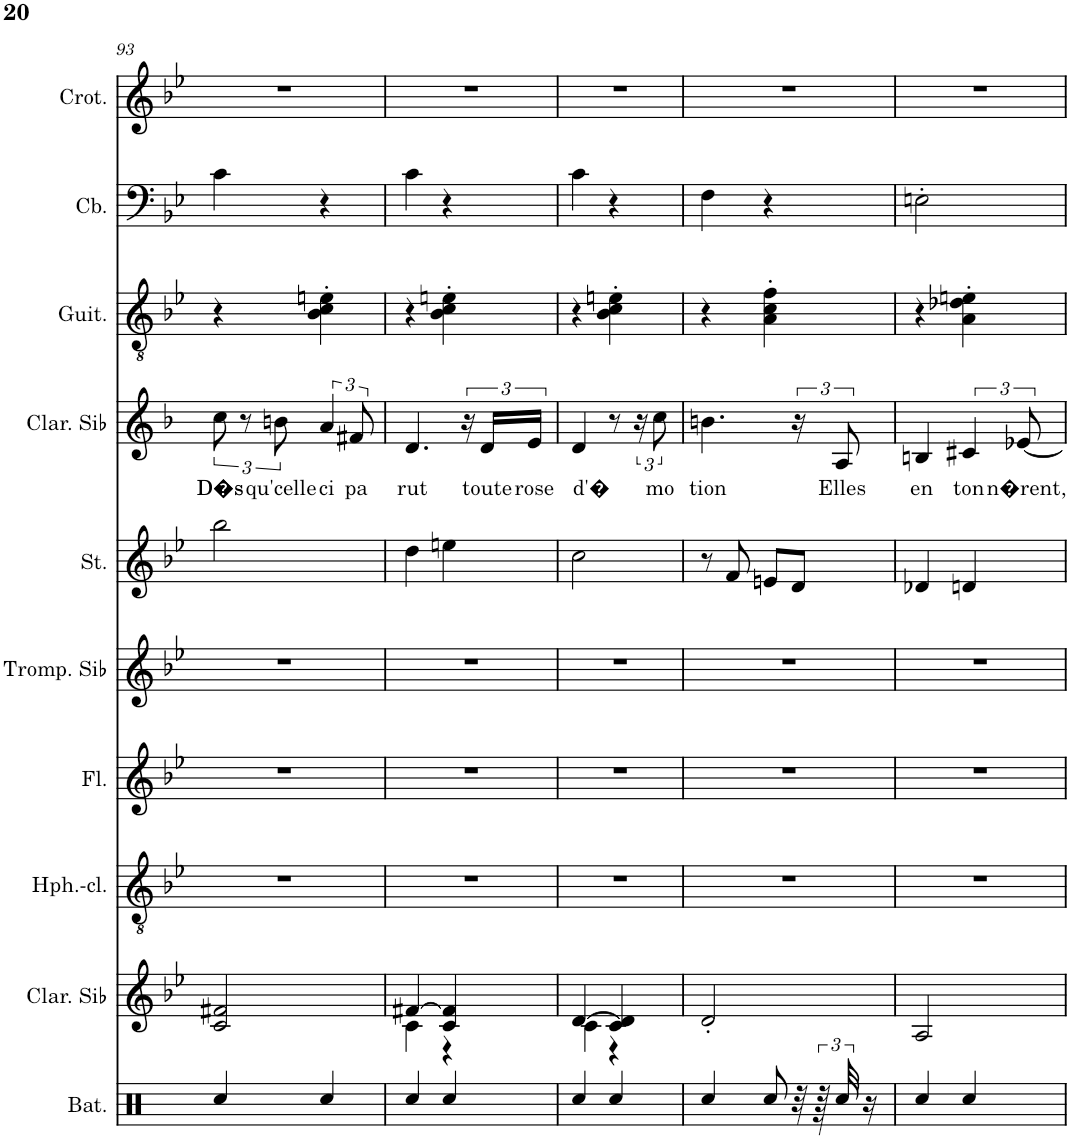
**kern	**kern	**kern	**kern	**kern	**kern	**kern	**text	**kern	**kern	**kern
*part10	*part9	*part8	*part7	*part6	*part5	*part4	*part4	*part3	*part2	*part1
*staff10	*staff9	*staff8	*staff7	*staff6	*staff5	*staff4	*staff4	*staff3	*staff2	*staff1
*I"Batterie	*I"Clarinette en Sib	*I"Clarinette-Heckelphone	*I"Flûte	*I"Trompette en Sib	*I"Cordes	*I"Clarinette en Sib	*	*I"Guitare classique	*I"Contrebasse	*I"Crotales
*I'Bat.	*I'Clar. Sib	*	*I'Fl.	*I'Tromp. Sib	*	*I'Clar. Sib	*	*I'Guit.	*I'Cb.	*I'Crot.
!!LO:PB:g=z
*clefX	*clefG2	*clefGv2	*clefG2	*clefG2	*clefF4	*clefG2	*	*clefGv2	*clefF4	*clefG2
*	*Trd1c2	*	*	*Trd1c2	*	*Trd1c2	*	*	*Trd7c12	*Trd-14c-24
*k[]	*k[b-e-]	*k[b-e-]	*k[b-e-]	*k[b-e-]	*k[b-e-]	*k[b-]	*	*k[b-e-]	*k[b-e-]	*k[b-e-]
*M2/4	*M2/4	*M2/4	*M2/4	*M2/4	*M2/4	*M2/4	*	*M2/4	*M2/4	*M2/4
=93	=93	=93	=93	=93	=93	=93	=93	=93	=93	=93
!	!	!	!	!	!	!	!LO:LY:b	!	!	!
4Rcc/	2c/ 2f#X/	2r	2r	2r	2bb-\	12cc\	D�s	4r	4c\	2r
.	.	.	.	.	.	12r	.	.	.	.
!	!	!	!	!	!	!	!LO:LY:b	!	!	!
.	.	.	.	.	.	12bn\	qu'celle	.	.	.
!	!	!	!	!	!	!	!LO:LY:b	!	!	!
4Rcc/	.	.	.	.	.	6a/	ci	4B-\' 4c\' 4en\'	4r	.
!	!	!	!	!	!	!	!LO:LY:b	!	!	!
.	.	.	.	.	.	12f#X/	pa	.	.	.
=94	=94	=94	=94	=94	=94	=94	=94	=94	=94	=94
*	*^	*	*	*	*	*	*	*	*	*
!	!	!	!	!	!	!	!	!LO:LY:b	!	!	!
4Rcc/	[4f#X/	4c\	2r	2r	2r	4dd\	4.d/	rut	4r	4c\	2r
4Rcc/	4c/ 4f#/]	4r	.	.	.	4een\	.	.	4B-\' 4c\' 4en\'	4r	.
.	.	.	.	.	.	.	24r	.	.	.	.
!	!	!	!	!	!	!	!	!LO:LY:b	!	!	!
.	.	.	.	.	.	.	24d/LL	toute	.	.	.
!	!	!	!	!	!	!	!	!LO:LY:b	!	!	!
.	.	.	.	.	.	.	24e/JJ	rose	.	.	.
=95	=95	=95	=95	=95	=95	=95	=95	=95	=95	=95	=95
!	!	!	!	!	!	!	!	!LO:LY:b	!	!	!
4Rcc/	[4d/	4c\	2r	2r	2r	2cc\	4d/	d'�	4r	4c\	2r
4Rcc/	4c/ 4d/]	4r	.	.	.	.	8r	.	4B-\' 4c\' 4en\'	4r	.
.	.	.	.	.	.	.	24r	.	.	.	.
!	!	!	!	!	!	!	!	!LO:LY:b	!	!	!
.	.	.	.	.	.	.	12cc\	mo	.	.	.
*	*v	*v	*	*	*	*	*	*	*	*	*
=96	=96	=96	=96	=96	=96	=96	=96	=96	=96	=96
!	!	!	!	!	!	!	!LO:LY:b	!	!	!
4Rcc/	2d'/	2r	2r	2r	8r	4.bn\	tion	4r	4F\	2r
.	.	.	.	.	8f/	.	.	.	.	.
8Rcc/	.	.	.	.	8en/L	.	.	4A\' 4c\' 4f\'	4r	.
32r	.	.	.	.	8d/J	24r	.	.	.	.
96r	.	.	.	.	.	.	.	.	.	.
!	!	!	!	!	!	!	!LO:LY:b	!	!	!
48Rcc/	.	.	.	.	.	12A/	Elles	.	.	.
16r	.	.	.	.	.	.	.	.	.	.
=97	=97	=97	=97	=97	=97	=97	=97	=97	=97	=97
!	!	!	!	!	!	!	!LO:LY:b	!	!	!
4Rcc/	2A/	2r	2r	2r	4d-X/	4Bn/	en	4r	2En'\	2r
!	!	!	!	!	!	!	!LO:LY:b	!	!	!
4Rcc/	.	.	.	.	4dn/	6c#X/	ton	4A\' 4d-X\' 4en\'	.	.
!	!	!	!	!	!	!	!LO:LY:b	!	!	!
.	.	.	.	.	.	[12e-X/	n�rent,	.	.	.
=	=	=	=	=	=	=	=	=	=	=
*-	*-	*-	*-	*-	*-	*-	*-	*-	*-	*-
